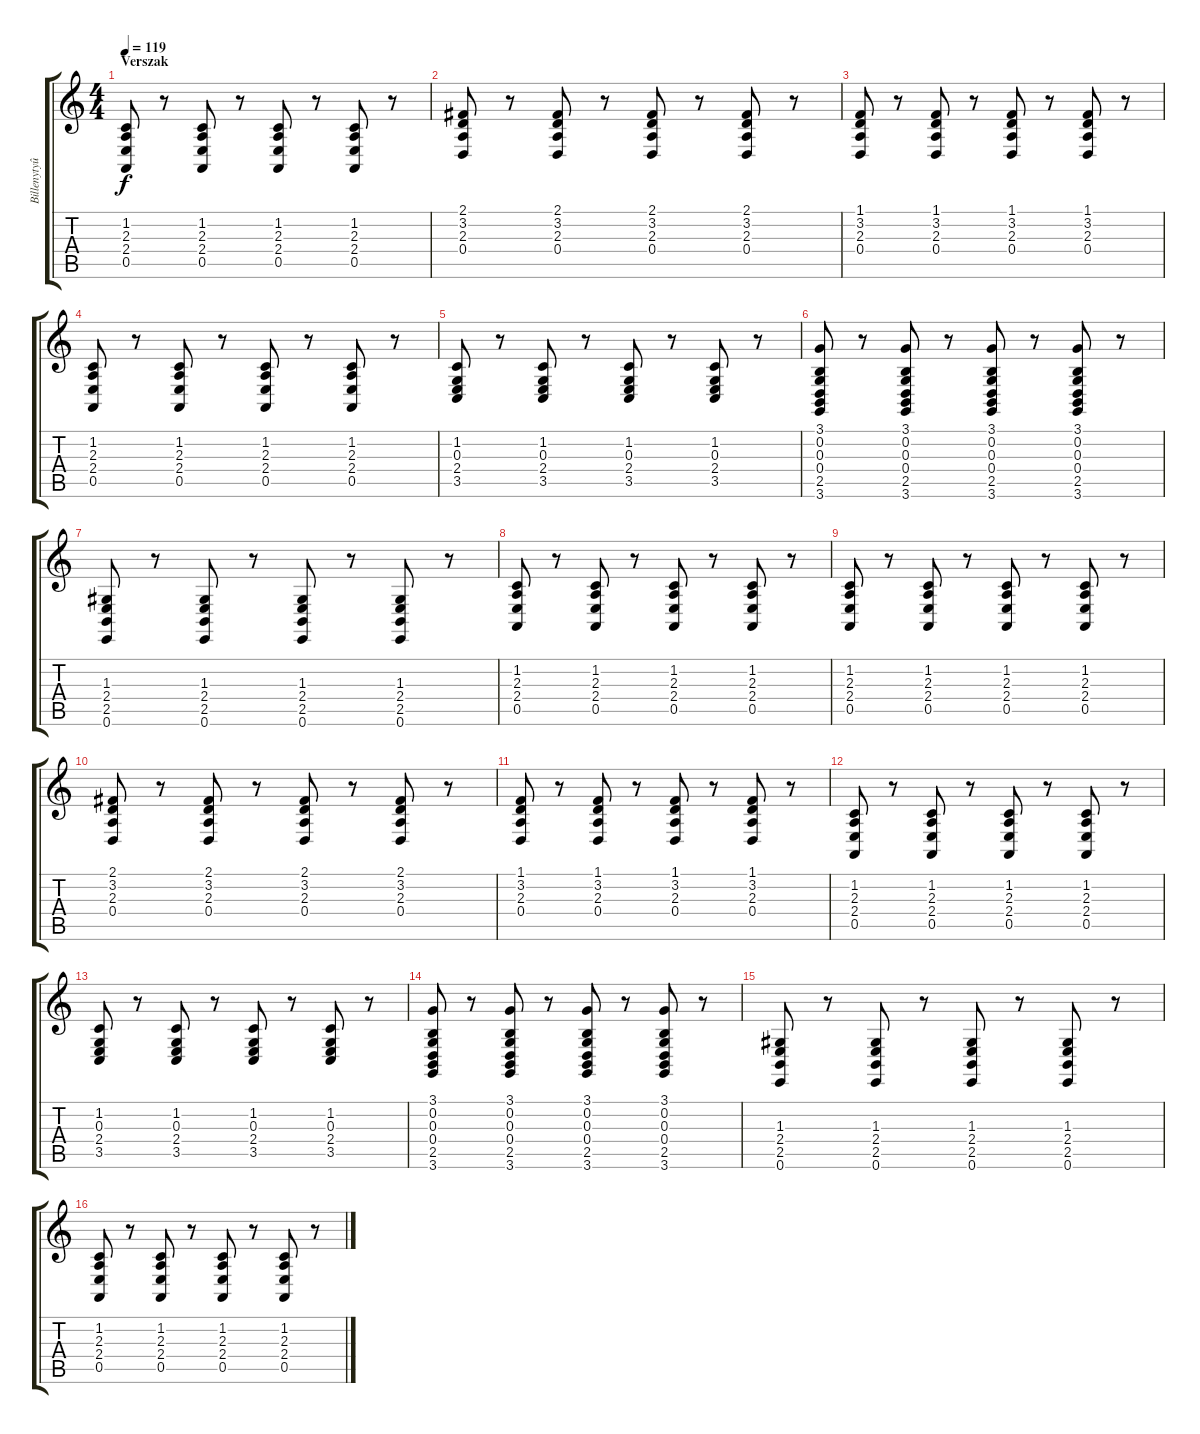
\track ("Billenytyû" "Billenytyû") {instrument stringensemble1}
\staff {score tabs}
\tuning (E4 B3 G3 D3 A2 E2) {hide}
\ts (4 4)
\section ("" "Verszak")
\tempo 119
\clef g2
\ks c
(1.2 2.3 2.4 0.5).8{dy f} r.8 (1.2 2.3 2.4 0.5).8 r.8 (1.2 2.3 2.4 0.5).8 r.8 (1.2 2.3 2.4 0.5).8 r.8 |
(2.1 3.2 2.3 0.4).8 r.8 (2.1 3.2 2.3 0.4).8 r.8 (2.1 3.2 2.3 0.4).8 r.8 (2.1 3.2 2.3 0.4).8 r.8 |
(1.1 3.2 2.3 0.4).8 r.8 (1.1 3.2 2.3 0.4).8 r.8 (1.1 3.2 2.3 0.4).8 r.8 (1.1 3.2 2.3 0.4).8 r.8 |
(1.2 2.3 2.4 0.5).8 r.8 (1.2 2.3 2.4 0.5).8 r.8 (1.2 2.3 2.4 0.5).8 r.8 (1.2 2.3 2.4 0.5).8 r.8 |
(1.2 0.3 2.4 3.5).8 r.8 (1.2 0.3 2.4 3.5).8 r.8 (1.2 0.3 2.4 3.5).8 r.8 (1.2 0.3 2.4 3.5).8 r.8 |
(3.1 0.2 0.3 0.4 2.5 3.6).8 r.8 (3.1 0.2 0.3 0.4 2.5 3.6).8 r.8 (3.1 0.2 0.3 0.4 2.5 3.6).8 r.8 (3.1 0.2 0.3 0.4 2.5 3.6).8 r.8 |
(1.3 2.4 2.5 0.6).8 r.8 (1.3 2.4 2.5 0.6).8 r.8 (1.3 2.4 2.5 0.6).8 r.8 (1.3 2.4 2.5 0.6).8 r.8 |
(1.2 2.3 2.4 0.5).8 r.8 (1.2 2.3 2.4 0.5).8 r.8 (1.2 2.3 2.4 0.5).8 r.8 (1.2 2.3 2.4 0.5).8 r.8 |
(1.2 2.3 2.4 0.5).8 r.8 (1.2 2.3 2.4 0.5).8 r.8 (1.2 2.3 2.4 0.5).8 r.8 (1.2 2.3 2.4 0.5).8 r.8 |
(2.1 3.2 2.3 0.4).8 r.8 (2.1 3.2 2.3 0.4).8 r.8 (2.1 3.2 2.3 0.4).8 r.8 (2.1 3.2 2.3 0.4).8 r.8 |
(1.1 3.2 2.3 0.4).8 r.8 (1.1 3.2 2.3 0.4).8 r.8 (1.1 3.2 2.3 0.4).8 r.8 (1.1 3.2 2.3 0.4).8 r.8 |
(1.2 2.3 2.4 0.5).8 r.8 (1.2 2.3 2.4 0.5).8 r.8 (1.2 2.3 2.4 0.5).8 r.8 (1.2 2.3 2.4 0.5).8 r.8 |
(1.2 0.3 2.4 3.5).8 r.8 (1.2 0.3 2.4 3.5).8 r.8 (1.2 0.3 2.4 3.5).8 r.8 (1.2 0.3 2.4 3.5).8 r.8 |
(3.1 0.2 0.3 0.4 2.5 3.6).8 r.8 (3.1 0.2 0.3 0.4 2.5 3.6).8 r.8 (3.1 0.2 0.3 0.4 2.5 3.6).8 r.8 (3.1 0.2 0.3 0.4 2.5 3.6).8 r.8 |
(1.3 2.4 2.5 0.6).8 r.8 (1.3 2.4 2.5 0.6).8 r.8 (1.3 2.4 2.5 0.6).8 r.8 (1.3 2.4 2.5 0.6).8 r.8 |
(1.2 2.3 2.4 0.5).8 r.8 (1.2 2.3 2.4 0.5).8 r.8 (1.2 2.3 2.4 0.5).8 r.8 (1.2 2.3 2.4 0.5).8 r.8
